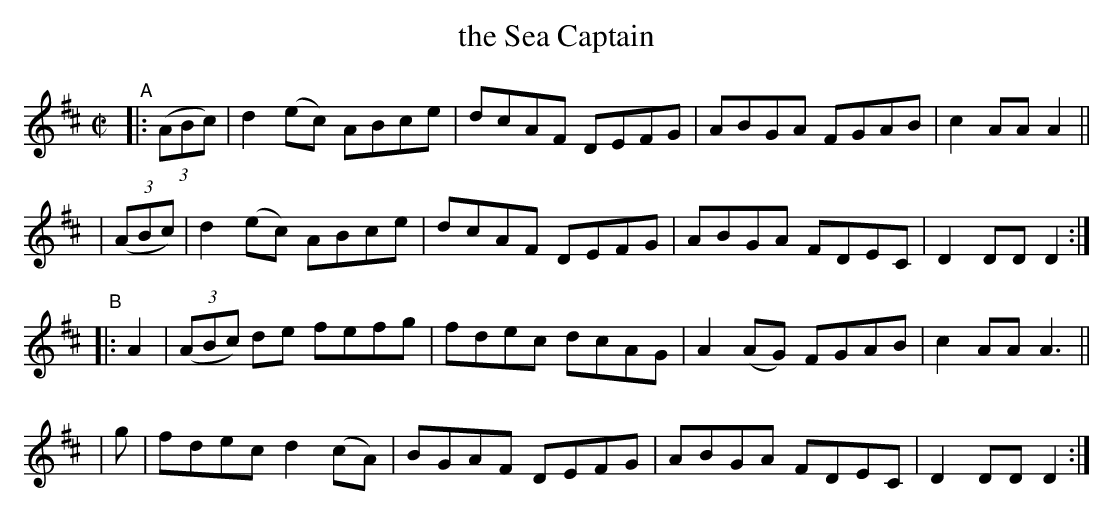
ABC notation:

X:1
T: the Sea Captain
M: C|
L: 1/8
K: D
"^A"
|:(3(ABc) | d2(ec) ABce | dcAF DEFG | ABGA FGAB | c2AA A2 ||
| (3(ABc) | d2(ec) ABce | dcAF DEFG | ABGA FDEC | D2DD D2 :|
"^B"
|: A2 | (3(ABc) de fefg | fdec dcAG | A2(AG) FGAB | c2AA A3 ||
|  g  | fdec d2(cA) | BGAF DEFG | ABGA FDEC | D2DDD2 :|
